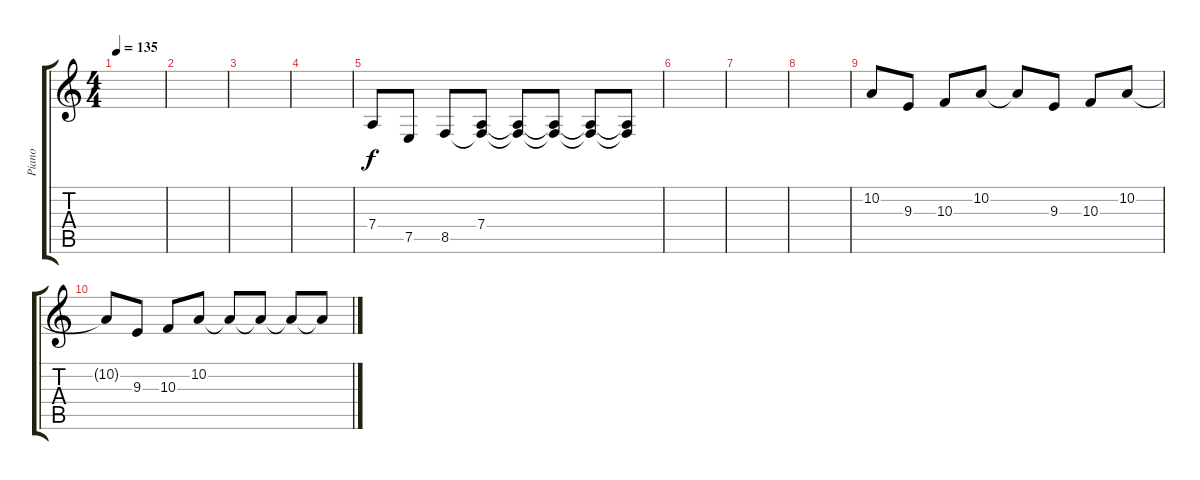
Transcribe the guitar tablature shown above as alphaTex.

\track ("Piano" "Piano") {instrument acousticgrandpiano}
\staff {score tabs}
\tuning (E4 B3 G3 D3 A2 E2) {hide}
\ts (4 4)
\tempo 135
\clef g2
\ks c
|
|
|
|
7.4.8 7.5.8 8.5.8 (7.4 8.5{t}).8 (7.4{t} 8.5{t}).8 (7.4{t} 8.5{t}).8 (7.4{t} 8.5{t}).8 (7.4{t} 8.5{t}).8 |
|
|
|
10.2.8 9.3.8 10.3.8 10.2.8 10.2{t}.8 9.3.8 10.3.8 10.2.8 |
10.2{t}.8 9.3.8 10.3.8 10.2.8 10.2{t}.8 10.2{t}.8 10.2{t}.8 10.2{t}.8
